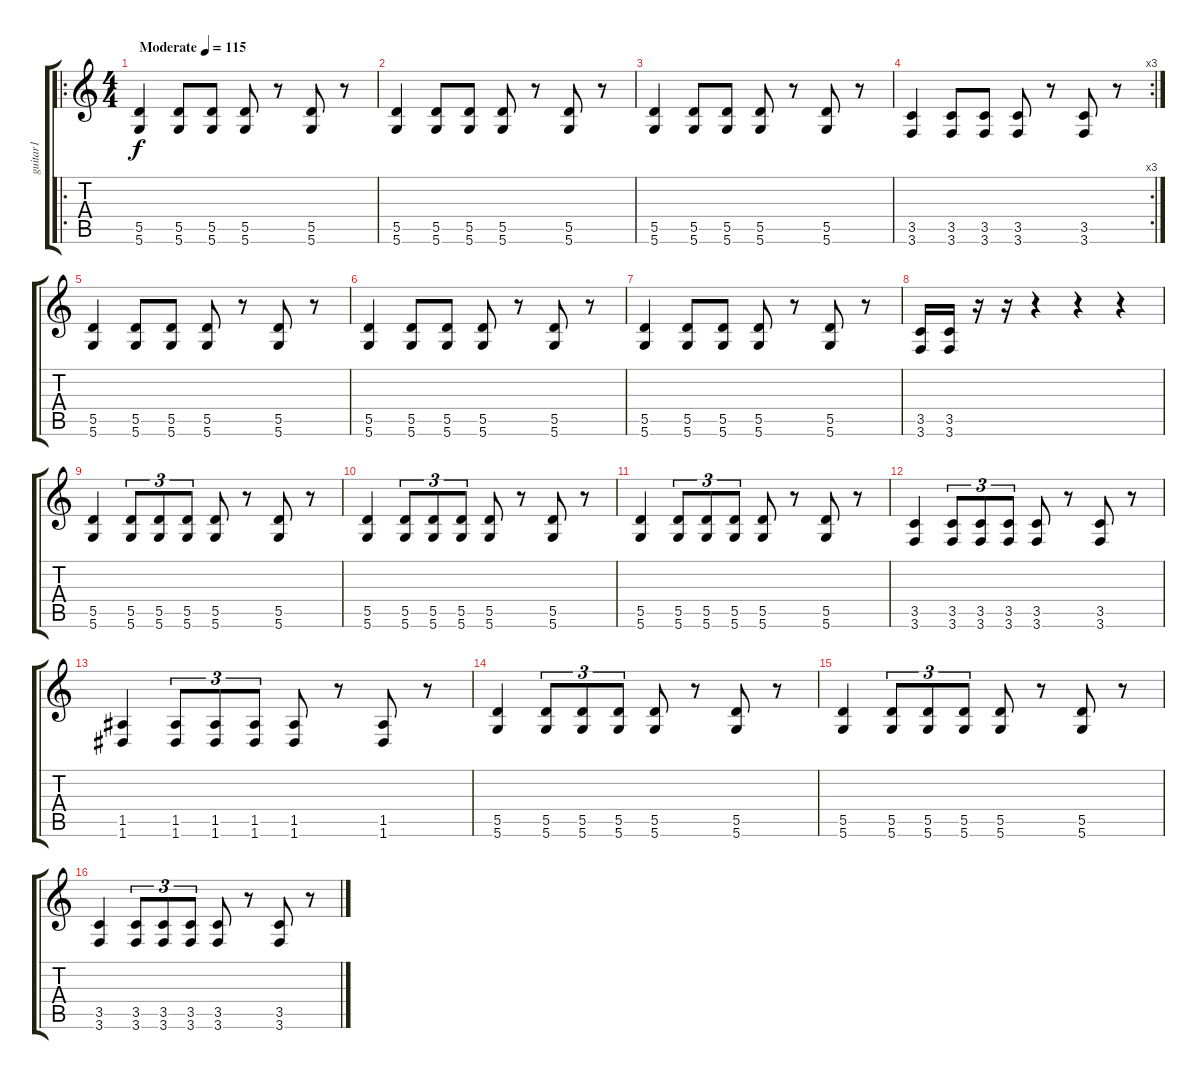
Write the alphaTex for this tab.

\track ("guitar1" "guitar1") {instrument overdrivenguitar}
\staff {score tabs}
\tuning (E4 B3 G3 D3 A2 D2) {hide}
\ro
\ts (4 4)
\tempo (115 "Moderate")
\clef g2
\ks c
(5.5 5.6).4{dy f volume 5 instrument overdrivenguitar} (5.5 5.6).8 (5.5 5.6).8 (5.5 5.6).8 r.8 (5.5 5.6).8 r.8 |
(5.5 5.6).4 (5.5 5.6).8 (5.5 5.6).8 (5.5 5.6).8 r.8 (5.5 5.6).8 r.8 |
(5.5 5.6).4 (5.5 5.6).8 (5.5 5.6).8 (5.5 5.6).8 r.8 (5.5 5.6).8 r.8 |
\rc 3
(3.5 3.6).4 (3.5 3.6).8 (3.5 3.6).8 (3.5 3.6).8 r.8 (3.5 3.6).8 r.8 |
(5.5 5.6).4 (5.5 5.6).8 (5.5 5.6).8 (5.5 5.6).8 r.8 (5.5 5.6).8 r.8 |
(5.5 5.6).4 (5.5 5.6).8 (5.5 5.6).8 (5.5 5.6).8 r.8 (5.5 5.6).8 r.8 |
(5.5 5.6).4 (5.5 5.6).8 (5.5 5.6).8 (5.5 5.6).8 r.8 (5.5 5.6).8 r.8 |
(3.5 3.6).16 (3.5 3.6).16 r.16 r.16 r.4 r.4 r.4 |
(5.5 5.6).4{volume 4} (5.5 5.6).8{tu (3 2)} (5.5 5.6).8{tu (3 2)} (5.5 5.6).8{tu (3 2)} (5.5 5.6).8 r.8 (5.5 5.6).8 r.8 |
(5.5 5.6).4 (5.5 5.6).8{tu (3 2)} (5.5 5.6).8{tu (3 2)} (5.5 5.6).8{tu (3 2)} (5.5 5.6).8 r.8 (5.5 5.6).8 r.8 |
(5.5 5.6).4 (5.5 5.6).8{tu (3 2)} (5.5 5.6).8{tu (3 2)} (5.5 5.6).8{tu (3 2)} (5.5 5.6).8 r.8 (5.5 5.6).8 r.8 |
(3.5 3.6).4 (3.5 3.6).8{tu (3 2)} (3.5 3.6).8{tu (3 2)} (3.5 3.6).8{tu (3 2)} (3.5 3.6).8 r.8 (3.5 3.6).8 r.8 |
(1.5 1.6).4 (1.5 1.6).8{tu (3 2)} (1.5 1.6).8{tu (3 2)} (1.5 1.6).8{tu (3 2)} (1.5 1.6).8 r.8 (1.5 1.6).8 r.8 |
(5.5 5.6).4 (5.5 5.6).8{tu (3 2)} (5.5 5.6).8{tu (3 2)} (5.5 5.6).8{tu (3 2)} (5.5 5.6).8 r.8 (5.5 5.6).8 r.8 |
(5.5 5.6).4 (5.5 5.6).8{tu (3 2)} (5.5 5.6).8{tu (3 2)} (5.5 5.6).8{tu (3 2)} (5.5 5.6).8 r.8 (5.5 5.6).8 r.8 |
(3.5 3.6).4 (3.5 3.6).8{tu (3 2)} (3.5 3.6).8{tu (3 2)} (3.5 3.6).8{tu (3 2)} (3.5 3.6).8 r.8 (3.5 3.6).8 r.8
